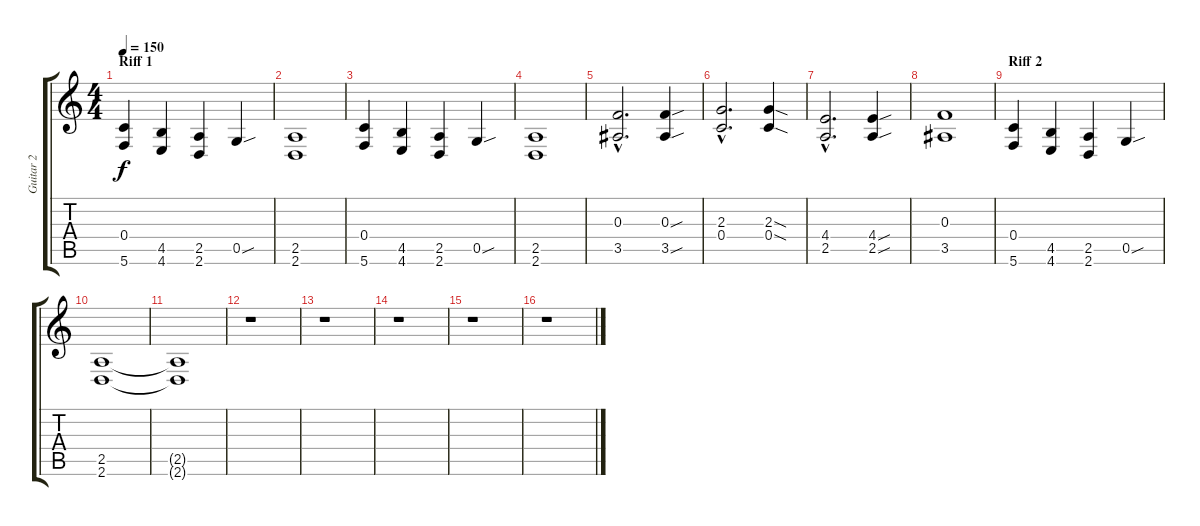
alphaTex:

\track ("Guitar 2" "Guitar 2") {instrument distortionguitar}
\staff {score tabs}
\tuning (D4 A3 F3 C3 G2 C2) {hide}
\ts (4 4)
\section ("" "Riff 1")
\tempo 150
\clef g2
\ks c
(0.4 5.6).4{dy f} (4.5 4.6).4 (2.5 2.6).4 0.5{sou}.4 |
(2.5 2.6).1 |
(0.4 5.6).4 (4.5 4.6).4 (2.5 2.6).4 0.5{sou}.4 |
(2.5 2.6).1 |
(0.3{hac} 3.5{hac}).2{d} (0.3{sou} 3.5{sou}).4 |
(2.3{hac} 0.4{hac}).2{d} (2.3{sod} 0.4{sod}).4 |
(4.4{hac} 2.5{hac}).2{d} (4.4{sou} 2.5{sou}).4 |
(0.3 3.5).1 |
\section ("" "Riff 2")
(0.4 5.6).4 (4.5 4.6).4 (2.5 2.6).4 0.5{sou}.4 |
(2.5 2.6).1 |
(2.5{t} 2.6{t}).1 |
r.1 |
r.1 |
r.1 |
r.1 |
r.1
